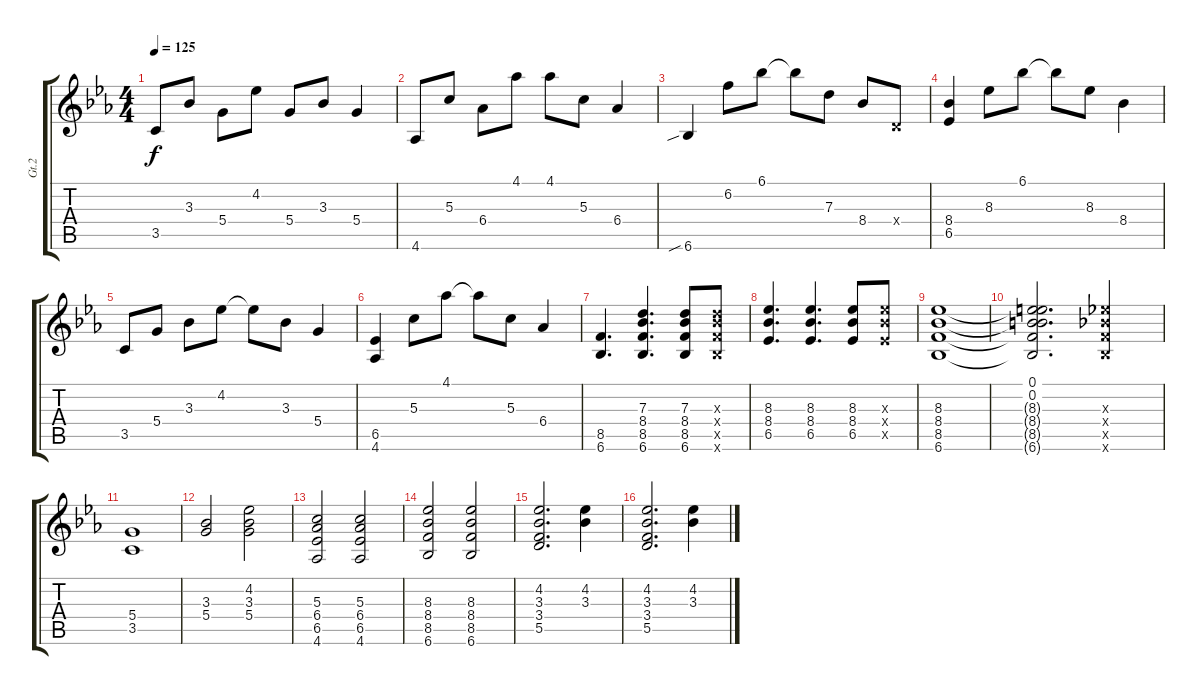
\track ("Gt.2" "Gt.2") {instrument electricguitarmuted bank 115}
\staff {score tabs}
\tuning (E4 B3 G3 D3 A2 E2) {hide}
\ts (4 4)
\tempo 125
\clef g2
\ks eb
3.5.8{dy f} 3.3.8 5.4.8 4.2.8 5.4.8 3.3.8 5.4.4 |
4.6.8 5.3.8 6.4.8 4.1.8 4.1.8 5.3.8 6.4.4 |
6.6{sib}.4 6.2.8 6.1.8 6.1{t}.8 7.3.8 8.4.8 0.4{x}.8 |
(8.4 6.5).4 8.3.8 6.1.8 6.1{t}.8 8.3.8 8.4.4 |
3.5.8 5.4.8 3.3.8 4.2.8 4.2{t}.8 3.3.8 5.4.4 |
(6.5 4.6).4 5.3.8 4.1.8 4.1{t}.8 5.3.8 6.4.4 |
(8.5 6.6).4{d} (7.3 8.4 8.5 6.6).4{d} (7.3 8.4 8.5 6.6).8 (7.3{x} 8.4{x} 8.5{x} 6.6{x}).8 |
(8.3 8.4 6.5).4{d} (8.3 8.4 6.5).4{d} (8.3 8.4 6.5).8 (8.3{x} 8.4{x} 6.5{x}).8 |
(8.3 8.4 8.5 6.6).1 |
(0.1 0.2 8.3{t} 8.4{t} 8.5{t} 6.6{t}).2{d} (8.3{x} 8.4{x} 8.5{x} 6.6{x}).4 |
(5.4 3.5).1 |
(3.3 5.4).2 (4.2 3.3 5.4).2 |
(5.3 6.4 6.5 4.6).2 (5.3 6.4 6.5 4.6).2 |
(8.3 8.4 8.5 6.6).2 (8.3 8.4 8.5 6.6).2 |
(4.2 3.3 3.4 5.5).2{d} (4.2 3.3).4 |
(4.2 3.3 3.4 5.5).2{d} (4.2 3.3).4
